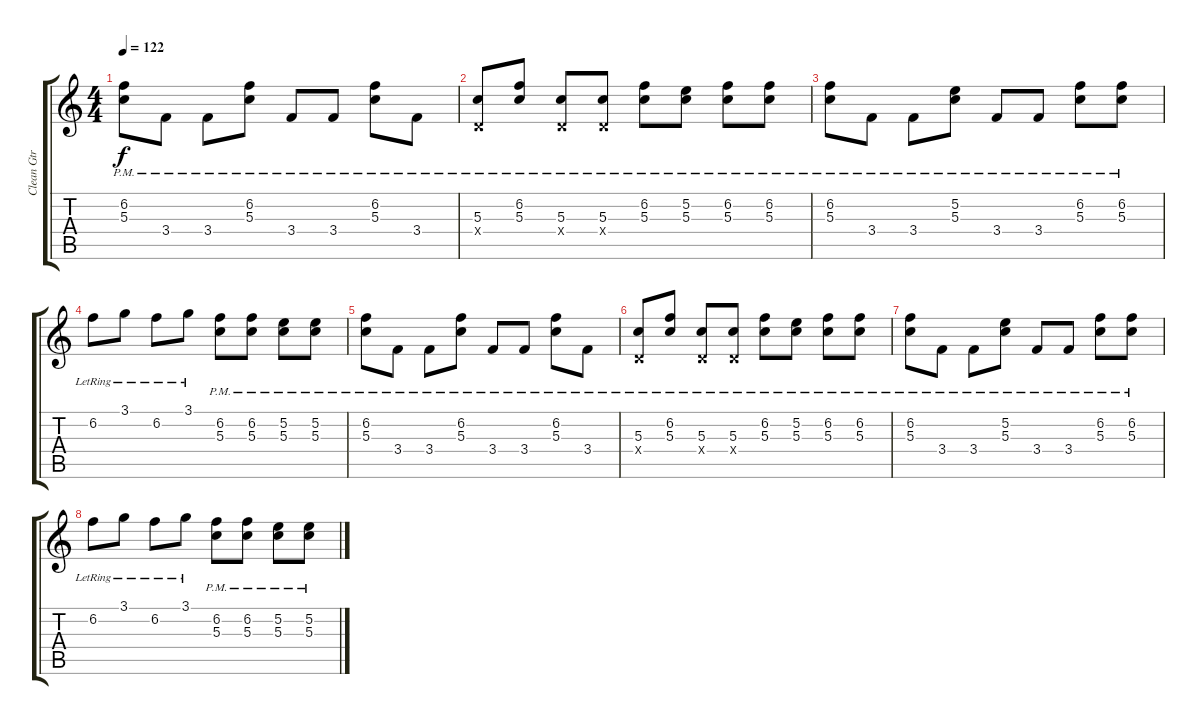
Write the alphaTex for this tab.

\track ("Clean Gtr" "Clean Gtr") {instrument electricguitarclean}
\staff {score tabs}
\tuning (E4 B3 G3 D3 A2 E2) {hide}
\ts (4 4)
\tempo 122
\clef g2
\ks c
(6.2{pm} 5.3{pm}).8{dy f} 3.4{pm}.8 3.4{pm}.8 (6.2{pm} 5.3{pm}).8 3.4{pm}.8 3.4{pm}.8 (6.2{pm} 5.3{pm}).8 3.4{pm}.8 |
(5.3{pm} 0.4{x}).8 (6.2{pm} 5.3{pm}).8 (5.3{pm} 0.4{x}).8 (5.3{pm} 0.4{x}).8 (6.2{pm} 5.3{pm}).8 (5.2{pm} 5.3{pm}).8 (6.2{pm} 5.3{pm}).8 (6.2{pm} 5.3{pm}).8 |
(6.2{pm} 5.3{pm}).8 3.4{pm}.8 3.4{pm}.8 (5.2{pm} 5.3{pm}).8 3.4{pm}.8 3.4{pm}.8 (6.2{pm} 5.3{pm}).8 (6.2{pm} 5.3{pm}).8 |
6.2{lr}.8 3.1{lr}.8 6.2{lr}.8 3.1{lr}.8 (6.2{pm} 5.3{pm}).8 (6.2{pm} 5.3{pm}).8 (5.2{pm} 5.3{pm}).8 (5.2{pm} 5.3{pm}).8 |
(6.2{pm} 5.3{pm}).8 3.4{pm}.8 3.4{pm}.8 (6.2{pm} 5.3{pm}).8 3.4{pm}.8 3.4{pm}.8 (6.2{pm} 5.3{pm}).8 3.4{pm}.8 |
(5.3{pm} 0.4{x}).8 (6.2{pm} 5.3{pm}).8 (5.3{pm} 0.4{x}).8 (5.3{pm} 0.4{x}).8 (6.2{pm} 5.3{pm}).8 (5.2{pm} 5.3{pm}).8 (6.2{pm} 5.3{pm}).8 (6.2{pm} 5.3{pm}).8 |
(6.2{pm} 5.3{pm}).8 3.4{pm}.8 3.4{pm}.8 (5.2{pm} 5.3{pm}).8 3.4{pm}.8 3.4{pm}.8 (6.2{pm} 5.3{pm}).8 (6.2{pm} 5.3{pm}).8 |
6.2{lr}.8 3.1{lr}.8 6.2{lr}.8 3.1{lr}.8 (6.2{pm} 5.3{pm}).8 (6.2{pm} 5.3{pm}).8 (5.2{pm} 5.3{pm}).8 (5.2{pm} 5.3{pm}).8
